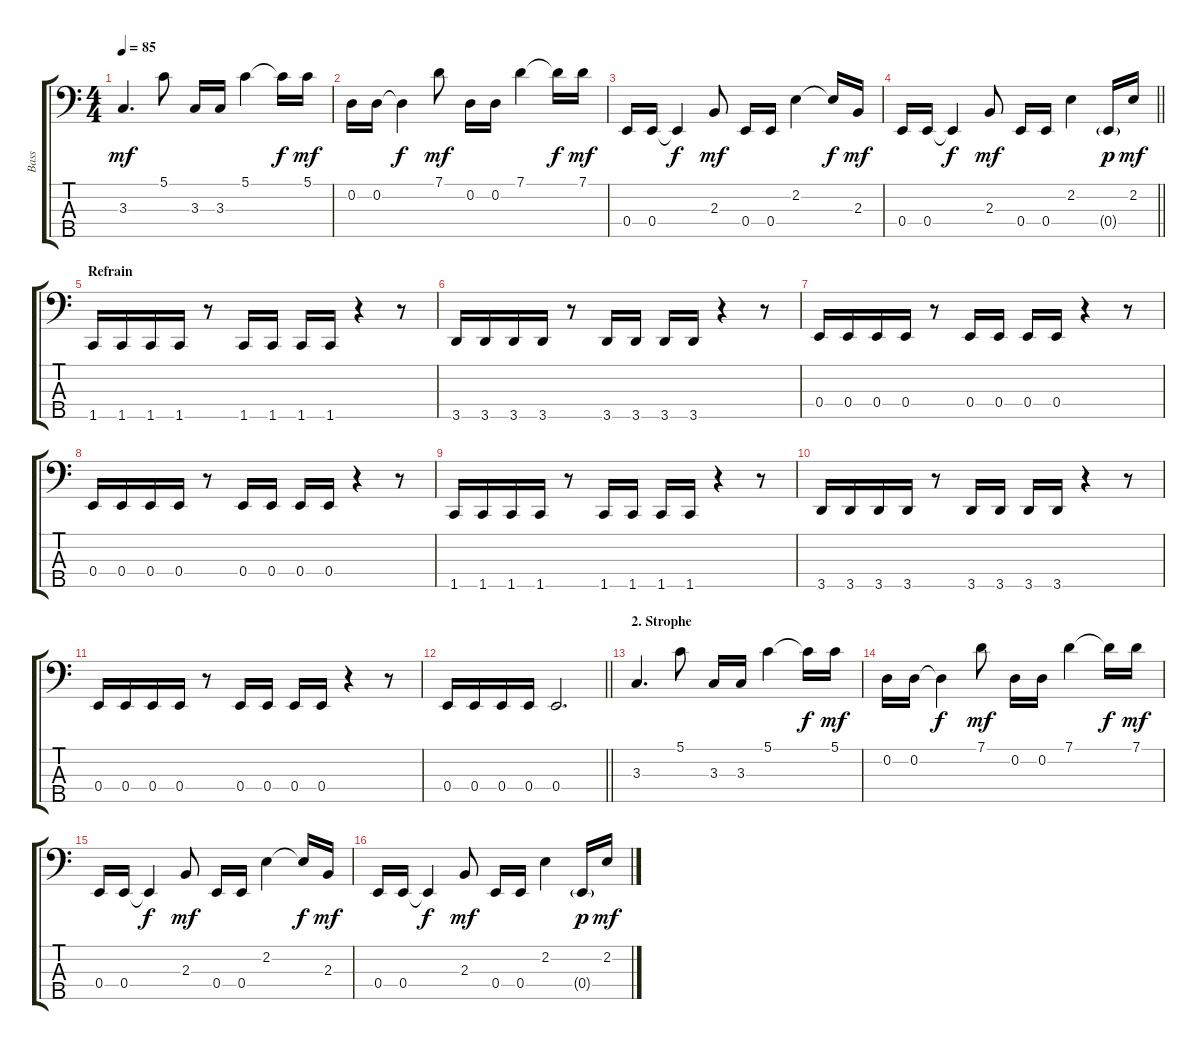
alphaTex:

\track ("Bass" "Bass") {instrument electricbassfinger}
\staff {score tabs}
\tuning (G2 D2 A1 E1 B0) {hide}
\ts (4 4)
\tempo 85
\clef f4
\ks c
3.3.4{d dy mf} 5.1.8 3.3.16 3.3.16 5.1.4 5.1{t}.16{dy f} 5.1.16{dy mf} |
0.2.16 0.2.16 0.2{t}.4{dy f} 7.1.8{dy mf} 0.2.16 0.2.16 7.1.4 7.1{t}.16{dy f} 7.1.16{dy mf} |
0.4.16 0.4.16 0.4{t}.4{dy f} 2.3.8{dy mf} 0.4.16 0.4.16 2.2.4 2.2{t}.16{dy f} 2.3.16{dy mf} |
\barLineRight lightlight
0.4.16 0.4.16 0.4{t}.4{dy f} 2.3.8{dy mf} 0.4.16 0.4.16 2.2.4 0.4{g}.16{dy p} 2.2.16{dy mf} |
\section ("" "Refrain")
1.5.16 1.5.16 1.5.16 1.5.16 r.8 1.5.16 1.5.16 1.5.16 1.5.16 r.4 r.8 |
3.5.16 3.5.16 3.5.16 3.5.16 r.8 3.5.16 3.5.16 3.5.16 3.5.16 r.4 r.8 |
0.4.16 0.4.16 0.4.16 0.4.16 r.8 0.4.16 0.4.16 0.4.16 0.4.16 r.4 r.8 |
0.4.16 0.4.16 0.4.16 0.4.16 r.8 0.4.16 0.4.16 0.4.16 0.4.16 r.4 r.8 |
1.5.16 1.5.16 1.5.16 1.5.16 r.8 1.5.16 1.5.16 1.5.16 1.5.16 r.4 r.8 |
3.5.16 3.5.16 3.5.16 3.5.16 r.8 3.5.16 3.5.16 3.5.16 3.5.16 r.4 r.8 |
0.4.16 0.4.16 0.4.16 0.4.16 r.8 0.4.16 0.4.16 0.4.16 0.4.16 r.4 r.8 |
\barLineRight lightlight
0.4.16 0.4.16 0.4.16 0.4.16 0.4.2{d} |
\section ("" "2. Strophe")
3.3.4{d} 5.1.8 3.3.16 3.3.16 5.1.4 5.1{t}.16{dy f} 5.1.16{dy mf} |
0.2.16 0.2.16 0.2{t}.4{dy f} 7.1.8{dy mf} 0.2.16 0.2.16 7.1.4 7.1{t}.16{dy f} 7.1.16{dy mf} |
0.4.16 0.4.16 0.4{t}.4{dy f} 2.3.8{dy mf} 0.4.16 0.4.16 2.2.4 2.2{t}.16{dy f} 2.3.16{dy mf} |
0.4.16 0.4.16 0.4{t}.4{dy f} 2.3.8{dy mf} 0.4.16 0.4.16 2.2.4 0.4{g}.16{dy p} 2.2.16{dy mf}
